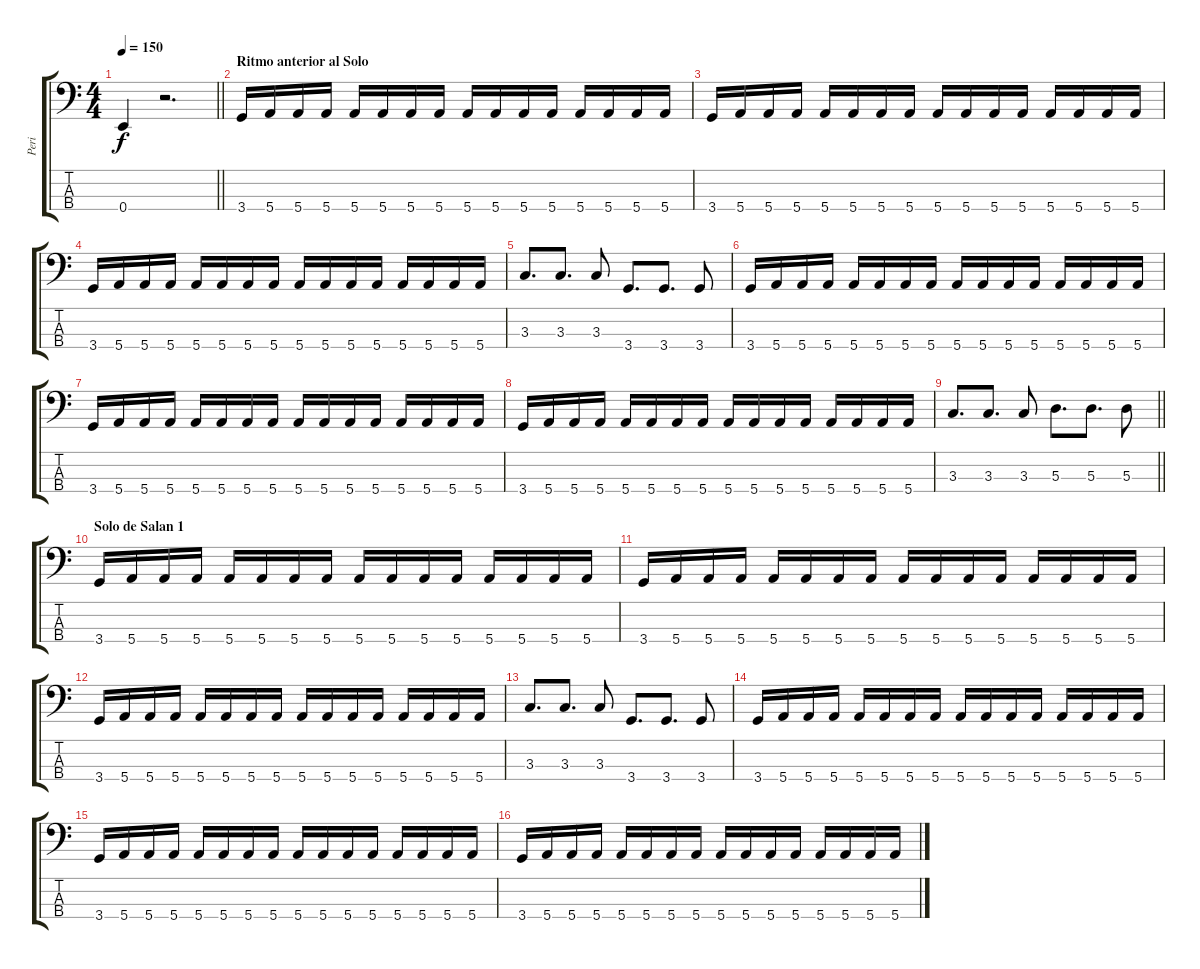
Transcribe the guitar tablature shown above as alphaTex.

\track ("Peri" "Peri") {instrument electricbassfinger}
\staff {score tabs}
\tuning (G2 D2 A1 E1) {hide}
\ts (4 4)
\tempo 150
\clef f4
\barLineRight lightlight
\ks c
0.4.4{dy f} r.2{d} |
\section ("" "Ritmo anterior al Solo")
3.4.16 5.4.16 5.4.16 5.4.16 5.4.16 5.4.16 5.4.16 5.4.16 5.4.16 5.4.16 5.4.16 5.4.16 5.4.16 5.4.16 5.4.16 5.4.16 |
3.4.16 5.4.16 5.4.16 5.4.16 5.4.16 5.4.16 5.4.16 5.4.16 5.4.16 5.4.16 5.4.16 5.4.16 5.4.16 5.4.16 5.4.16 5.4.16 |
3.4.16 5.4.16 5.4.16 5.4.16 5.4.16 5.4.16 5.4.16 5.4.16 5.4.16 5.4.16 5.4.16 5.4.16 5.4.16 5.4.16 5.4.16 5.4.16 |
3.3.8{d} 3.3.8{d} 3.3.8 3.4.8{d} 3.4.8{d} 3.4.8 |
3.4.16 5.4.16 5.4.16 5.4.16 5.4.16 5.4.16 5.4.16 5.4.16 5.4.16 5.4.16 5.4.16 5.4.16 5.4.16 5.4.16 5.4.16 5.4.16 |
3.4.16 5.4.16 5.4.16 5.4.16 5.4.16 5.4.16 5.4.16 5.4.16 5.4.16 5.4.16 5.4.16 5.4.16 5.4.16 5.4.16 5.4.16 5.4.16 |
3.4.16 5.4.16 5.4.16 5.4.16 5.4.16 5.4.16 5.4.16 5.4.16 5.4.16 5.4.16 5.4.16 5.4.16 5.4.16 5.4.16 5.4.16 5.4.16 |
\barLineRight lightlight
3.3.8{d} 3.3.8{d} 3.3.8 5.3.8{d} 5.3.8{d} 5.3.8 |
\section ("" "Solo de Salan 1")
3.4.16 5.4.16 5.4.16 5.4.16 5.4.16 5.4.16 5.4.16 5.4.16 5.4.16 5.4.16 5.4.16 5.4.16 5.4.16 5.4.16 5.4.16 5.4.16 |
3.4.16 5.4.16 5.4.16 5.4.16 5.4.16 5.4.16 5.4.16 5.4.16 5.4.16 5.4.16 5.4.16 5.4.16 5.4.16 5.4.16 5.4.16 5.4.16 |
3.4.16 5.4.16 5.4.16 5.4.16 5.4.16 5.4.16 5.4.16 5.4.16 5.4.16 5.4.16 5.4.16 5.4.16 5.4.16 5.4.16 5.4.16 5.4.16 |
3.3.8{d} 3.3.8{d} 3.3.8 3.4.8{d} 3.4.8{d} 3.4.8 |
3.4.16 5.4.16 5.4.16 5.4.16 5.4.16 5.4.16 5.4.16 5.4.16 5.4.16 5.4.16 5.4.16 5.4.16 5.4.16 5.4.16 5.4.16 5.4.16 |
3.4.16 5.4.16 5.4.16 5.4.16 5.4.16 5.4.16 5.4.16 5.4.16 5.4.16 5.4.16 5.4.16 5.4.16 5.4.16 5.4.16 5.4.16 5.4.16 |
3.4.16 5.4.16 5.4.16 5.4.16 5.4.16 5.4.16 5.4.16 5.4.16 5.4.16 5.4.16 5.4.16 5.4.16 5.4.16 5.4.16 5.4.16 5.4.16
